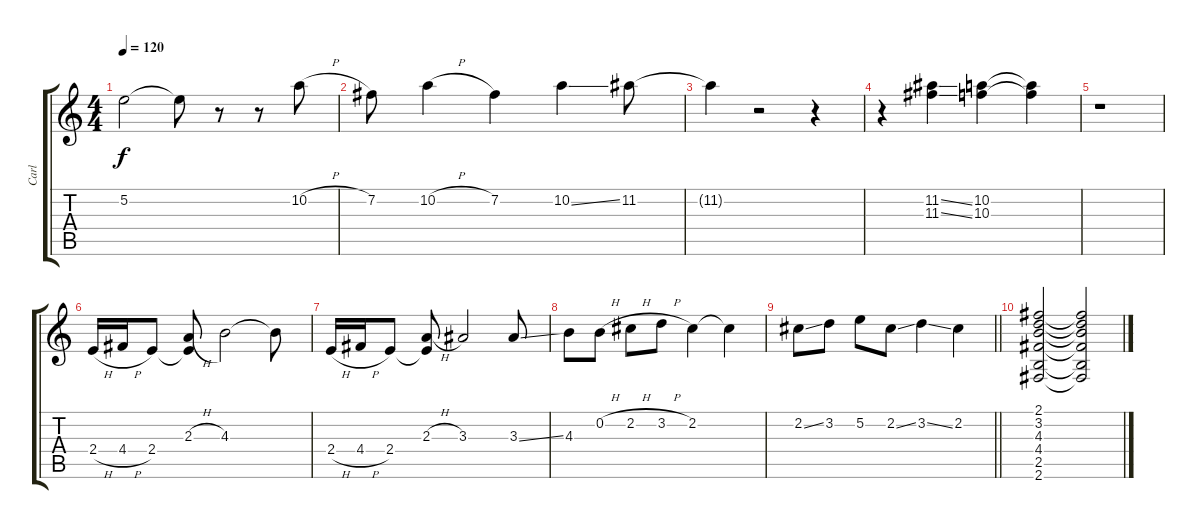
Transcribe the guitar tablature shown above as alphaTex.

\track ("Carl" "Carl") {instrument acousticguitarsteel}
\staff {score tabs}
\tuning (E4 B3 G3 D3 A2 E2) {hide}
\ts (4 4)
\tempo 120
\clef g2
\ks c
5.2.2{dy f} 5.2{t}.8 r.8 r.8 10.2{h}.8 |
7.2.8 10.2{h}.4 7.2.4 10.2{ss}.4 11.2.8 |
11.2{t}.4 r.2 r.4 |
r.4 (11.2{ss} 11.3{ss}).4 (10.2 10.3).4 (10.2{t} 10.3{t}).4 |
r.1 |
2.4{h}.16 4.4{h}.16 2.4.8 (2.3{h} 2.4{t}).8 4.3.2 4.3{t}.8 |
2.4{h}.16 4.4{h}.16 2.4.8 (2.3{h} 2.4{t}).8 3.3.2 3.3{ss}.8 |
4.3.8 0.2{h}.8 2.2{h}.8 3.2{h}.8 2.2.4 2.2{t}.4 |
\barLineRight lightlight
2.2{ss}.8 3.2.8 5.2.8 2.2{ss}.8 3.2{ss}.4 2.2.4 |
(2.1 3.2 4.3 4.4 2.5 2.6).2 (2.1{t} 3.2{t} 4.3{t} 4.4{t} 2.5{t} 2.6{t}).2
